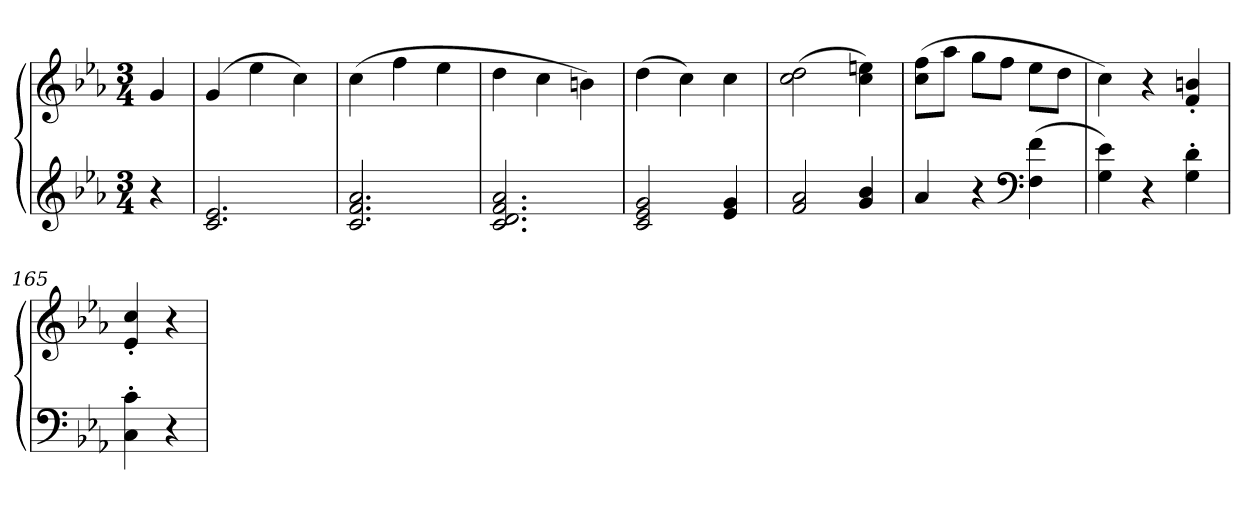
**kern	**kern
*part1	*part1
*staff2	*staff1
*clefG2	*clefG2
*k[b-e-a-]	*k[b-e-a-]
*c:	*c:
*M3/4	*M3/4
=	=
4r	4g
=158	=158
2.c 2.e-	(4g
.	4ee-
.	4cc)
=159	=159
2.c 2.f 2.a-	(4cc
.	4ff
.	4ee-
=160	=160
2.c 2.d 2.f 2.a-	4dd
.	4cc
.	4bn)
=161	=161
2c 2e- 2g	(4dd
.	4cc)
4e- 4g	4cc
=162	=162
2f 2a-	(2cc 2dd
4g 4b-	4cc 4een)
=163	=163
4a-	(8cc 8ffL
.	8aa-J
4r	8ggL
.	8ffJ
*clefF4	*
(4F 4f	8ee-L
.	8ddJ
=164	=164
4G 4e-)	4cc)
4r	4r
4G' 4d'	4f' 4bn'
=165	=165
4C' 4c'	4e-' 4cc'
4r	4r
=	=
*-	*-
